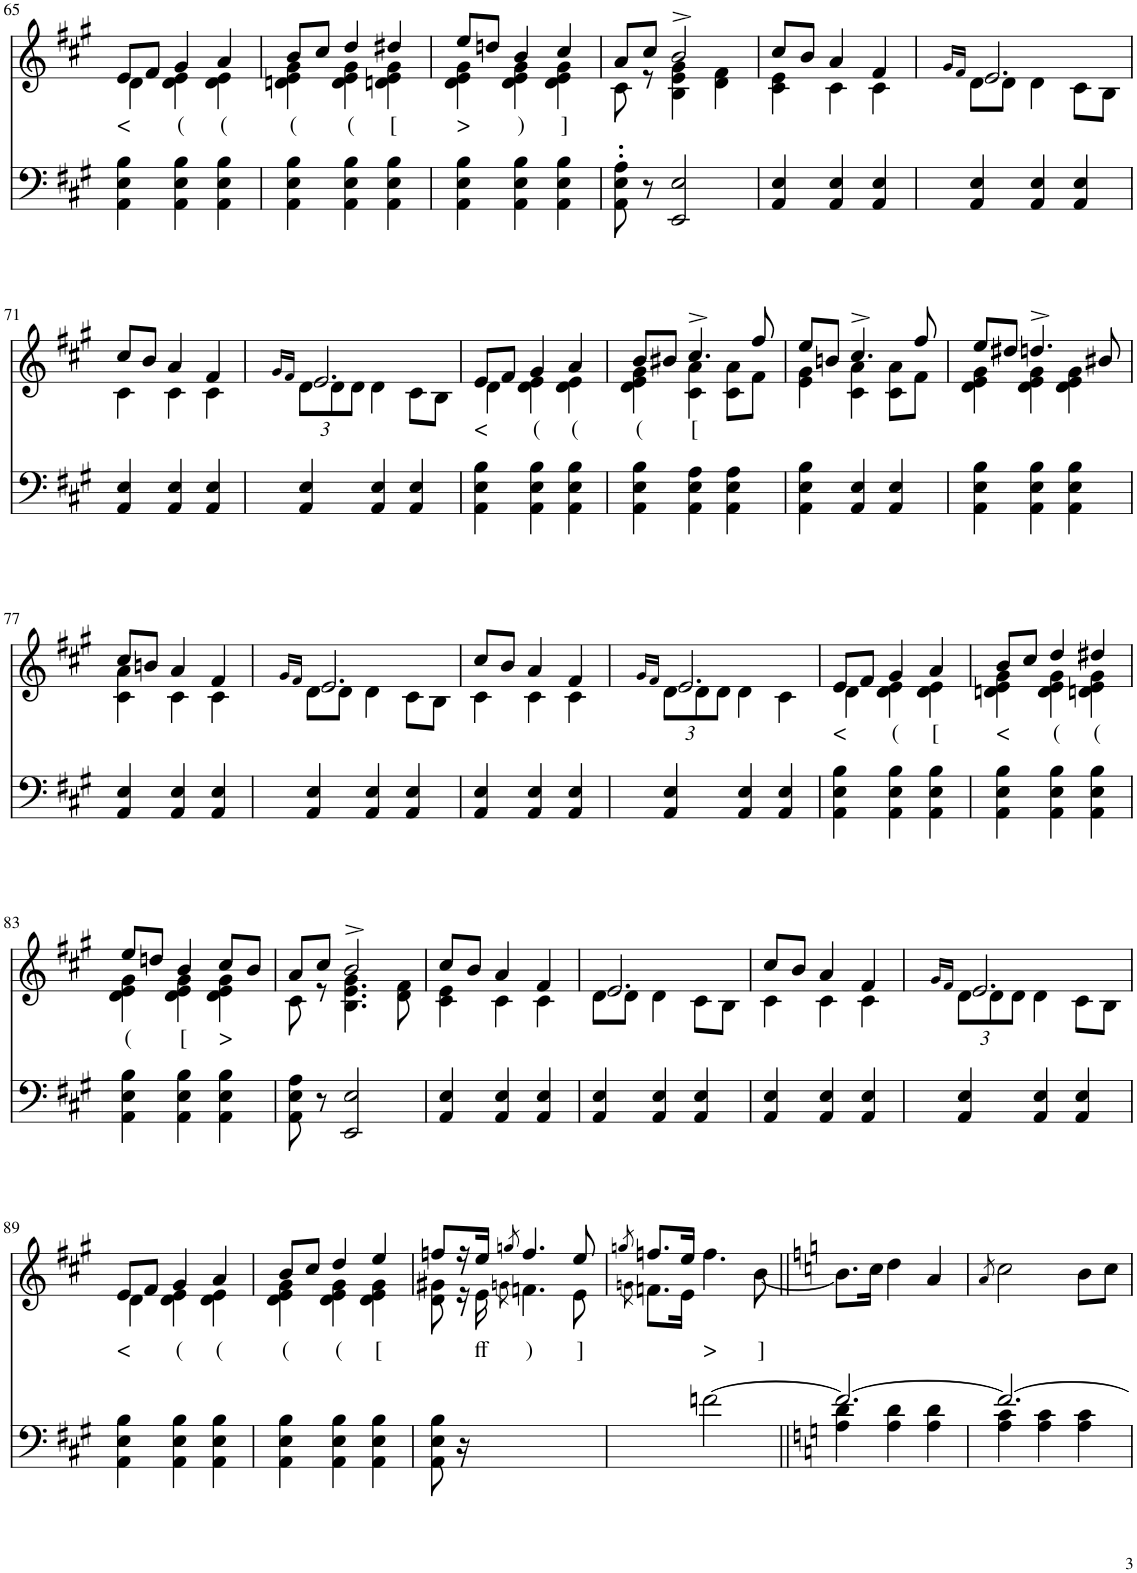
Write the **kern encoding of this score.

**kern	**kern	**text
*part2	*part1	*part1
*staff2	*staff1	*staff1
*I"Piano	*I"Piano	*
*I'Pno	*I'Pno	*
!!LO:PB:g=z
*clefF4	*clefG2	*
*k[f#c#g#]	*k[f#c#g#]	*
*M3/4	*M3/4	*
=65	=65	=65
*	*^	*
!	!	!	!LO:LY:b
4AA\ 4E\ 4B\	8e/L	4d\	<
.	8f#/J	.	.
!	!	!	!LO:LY:b
4AA\ 4E\ 4B\	4g#/	4d\ 4e\	(
!	!	!	!LO:LY:b
4AA\ 4E\ 4B\	4a/	4d\ 4e\	(
=66	=66	=66	=66
!	!	!	!LO:LY:b
4AA\ 4E\ 4B\	8b/L	4dn\ 4e\ 4g#\	(
.	8cc#/J	.	.
!	!	!	!LO:LY:b
4AA\ 4E\ 4B\	4dd/	4d\ 4e\ 4g#\	(
!	!	!	!LO:LY:b
4AA\ 4E\ 4B\	4dd#X/	4dn\ 4e\ 4g#\	[
=67	=67	=67	=67
!	!	!	!LO:LY:b
4AA\ 4E\ 4B\	8ee/L	4d\ 4e\ 4g#\	>
.	8ddn/J	.	.
!	!	!	!LO:LY:b
4AA\ 4E\ 4B\	4b/	4d\ 4e\ 4g#\	)
!	!	!	!LO:LY:b
4AA\ 4E\ 4B\	4cc#/	4d\ 4e\ 4g#\	]
=68	=68	=68	=68
8AA\' 8E\' 8A\'	8a/L	8c#\	.
8r	8cc#/J	8r	.
2EE/ 2E/	2b^/	4B\ 4e\ 4g#\	.
.	.	4d\ 4f#\	.
=69	=69	=69	=69
4AA/ 4E/	8cc#/L	4c#\ 4e\	.
.	8b/J	.	.
4AA/ 4E/	4a/	4c#\	.
4AA/ 4E/	4f#/	4c#\	.
=70	=70	=70	=70
.	16qg#/LL	.	.
.	16qf#/JJ	.	.
4AA/ 4E/	2.e/	8d\L	.
.	.	8d\J	.
4AA/ 4E/	.	4d\	.
4AA/ 4E/	.	8c#\L	.
.	.	8B\J	.
!!LO:LB:g=z	!!
=71	=71	=71	=71
4AA/ 4E/	8cc#/L	4c#\	.
.	8b/J	.	.
4AA/ 4E/	4a/	4c#\	.
4AA/ 4E/	4f#/	4c#\	.
=72	=72	=72	=72
.	16qg#/LL	.	.
.	16qf#/JJ	.	.
*	*	*Xbrackettup	*
4AA/ 4E/	2.e/	12d\L	.
.	.	12d\	.
.	.	12d\J	.
4AA/ 4E/	.	4d\	.
4AA/ 4E/	.	8c#\L	.
.	.	8B\J	.
=73	=73	=73	=73
!	!	!	!LO:LY:b
4AA\ 4E\ 4B\	8e/L	4d\	<
.	8f#/J	.	.
!	!	!	!LO:LY:b
4AA\ 4E\ 4B\	4g#/	4d\ 4e\	(
!	!	!	!LO:LY:b
4AA\ 4E\ 4B\	4a/	4d\ 4e\	(
=74	=74	=74	=74
!	!	!	!LO:LY:b
4AA\ 4E\ 4B\	8b/L	4d\ 4e\ 4g#\	(
.	8b#X/J	.	.
!	!	!	!LO:LY:b
4AA\ 4E\ 4A\	4.cc#^/	4c#\ 4a\	[
4AA\ 4E\ 4A\	.	8c#\ 8a\L	.
.	8ff#/	8f#\J	.
=75	=75	=75	=75
4AA\ 4E\ 4B\	8ee/L	4e\ 4g#\	.
.	8bn/J	.	.
4AA/ 4E/	4.cc#^/	4c#\ 4a\	.
4AA/ 4E/	.	8c#\ 8a\L	.
.	8ff#/	8f#\J	.
=76	=76	=76	=76
4AA\ 4E\ 4B\	8ee/L	4d\ 4e\ 4g#\	.
.	8dd#X/J	.	.
4AA\ 4E\ 4B\	4.ddn^/	4d\ 4e\ 4g#\	.
4AA\ 4E\ 4B\	.	4d\ 4e\ 4g#\	.
.	8b#X/	.	.
!!LO:LB:g=z	!!
=77	=77	=77	=77
4AA/ 4E/	8cc#/L	4c#\ 4a\	.
.	8bn/J	.	.
4AA/ 4E/	4a/	4c#\	.
4AA/ 4E/	4f#/	4c#\	.
=78	=78	=78	=78
.	16qg#/LL	.	.
.	16qf#/JJ	.	.
4AA/ 4E/	2.e/	8d\L	.
.	.	8d\J	.
4AA/ 4E/	.	4d\	.
4AA/ 4E/	.	8c#\L	.
.	.	8B\J	.
=79	=79	=79	=79
4AA/ 4E/	8cc#/L	4c#\	.
.	8b/J	.	.
4AA/ 4E/	4a/	4c#\	.
4AA/ 4E/	4f#/	4c#\	.
=80	=80	=80	=80
.	16qg#/LL	.	.
.	16qf#/JJ	.	.
4AA/ 4E/	2.e/	12d\L	.
.	.	12d\	.
.	.	12d\J	.
4AA/ 4E/	.	4d\	.
4AA/ 4E/	.	4c#\	.
=81	=81	=81	=81
!	!	!	!LO:LY:b
4AA\ 4E\ 4B\	8e/L	4d\	<
.	8f#/J	.	.
!	!	!	!LO:LY:b
4AA\ 4E\ 4B\	4g#/	4d\ 4e\	(
!	!	!	!LO:LY:b
4AA\ 4E\ 4B\	4a/	4d\ 4e\	[
=82	=82	=82	=82
!	!	!	!LO:LY:b
4AA\ 4E\ 4B\	8b/L	4dn\ 4e\ 4g#\	<
.	8cc#/J	.	.
!	!	!	!LO:LY:b
4AA\ 4E\ 4B\	4dd/	4d\ 4e\ 4g#\	(
!	!	!	!LO:LY:b
4AA\ 4E\ 4B\	4dd#X/	4dn\ 4e\ 4g#\	(
!!LO:LB:g=z	!!
=83	=83	=83	=83
!	!	!	!LO:LY:b
4AA\ 4E\ 4B\	8ee/L	4d\ 4e\ 4g#\	(
.	8ddn/J	.	.
!	!	!	!LO:LY:b
4AA\ 4E\ 4B\	4b/	4d\ 4e\ 4g#\	[
!	!	!	!LO:LY:b
4AA\ 4E\ 4B\	8cc#/L	4d\ 4e\ 4g#\	>
.	8b/J	.	.
=84	=84	=84	=84
8AA\ 8E\ 8A\	8a/L	8c#\	.
8r	8cc#/J	8r	.
2EE/ 2E/	2b^/	4.B\ 4.e\ 4.g#\	.
.	.	8d\ 8f#\	.
=85	=85	=85	=85
4AA/ 4E/	8cc#/L	4c#\ 4e\	.
.	8b/J	.	.
4AA/ 4E/	4a/	4c#\	.
4AA/ 4E/	4f#/	4c#\	.
=86	=86	=86	=86
4AA/ 4E/	2.e/	8d\L	.
.	.	8d\J	.
4AA/ 4E/	.	4d\	.
4AA/ 4E/	.	8c#\L	.
.	.	8B\J	.
=87	=87	=87	=87
4AA/ 4E/	8cc#/L	4c#\	.
.	8b/J	.	.
4AA/ 4E/	4a/	4c#\	.
4AA/ 4E/	4f#/	4c#\	.
=88	=88	=88	=88
.	16qg#/LL	.	.
.	16qf#/JJ	.	.
4AA/ 4E/	2.e/	12d\L	.
.	.	12d\	.
.	.	12d\J	.
4AA/ 4E/	.	4d\	.
4AA/ 4E/	.	8c#\L	.
.	.	8B\J	.
!!LO:LB:g=z	!!
=89	=89	=89	=89
!	!	!	!LO:LY:b
4AA\ 4E\ 4B\	8e/L	4d\	<
.	8f#/J	.	.
!	!	!	!LO:LY:b
4AA\ 4E\ 4B\	4g#/	4d\ 4e\	(
!	!	!	!LO:LY:b
4AA\ 4E\ 4B\	4a/	4d\ 4e\	(
=90	=90	=90	=90
!	!	!	!LO:LY:b
4AA\ 4E\ 4B\	8b/L	4d\ 4e\ 4g#\	(
.	8cc#/J	.	.
!	!	!	!LO:LY:b
4AA\ 4E\ 4B\	4dd/	4d\ 4e\ 4g#\	(
!	!	!	!LO:LY:b
4AA\ 4E\ 4B\	4ee/	4d\ 4e\ 4g#\	[
=91	=91	=91	=91
8AA\ 8E\ 8B\	8ffn/L	8d\ 8g#X\	.
16r	16r	16r	.
!	!	!	!LO:LY:b
2ryy	16ee/JJ	16e\	ff
.	8qggn/	8qgn\	.
!	!	!	!LO:LY:b
.	4.ff/	4.fn\	)
!	!	!	!LO:LY:b
.	8ee/	8e\	]
16ryy	.	.	.
=92	=92	=92	=92
.	8qggn/	8qgn\	.
4ryy	8.ffn/L	8.fn\L	.
.	16ee/Jk	16e\Jk	.
!	!	!	!LO:LY:b
[2fn\	2ryy	4.ff\	>
!	!	!	!LO:LY:b
.	.	[8b\	]
*	*v	*v	*
=93||	=93||	=93||
*k[]	*k[]	*
*^	*	*
2.f/_	4A\ 4d\	8.b\L]	.
.	.	16cc\Jk	.
.	4A\ 4d\	4dd\	.
.	4A\ 4d\	4a/	.
=94	=94	=94	=94
.	.	8qa/	.
2.f/_	4A\ 4c\	2cc\	.
.	4A\ 4c\	.	.
.	4A\ 4c\	8b\L	.
.	.	8cc\J	.
*v	*v	*	*
=	=	=
*-	*-	*-
